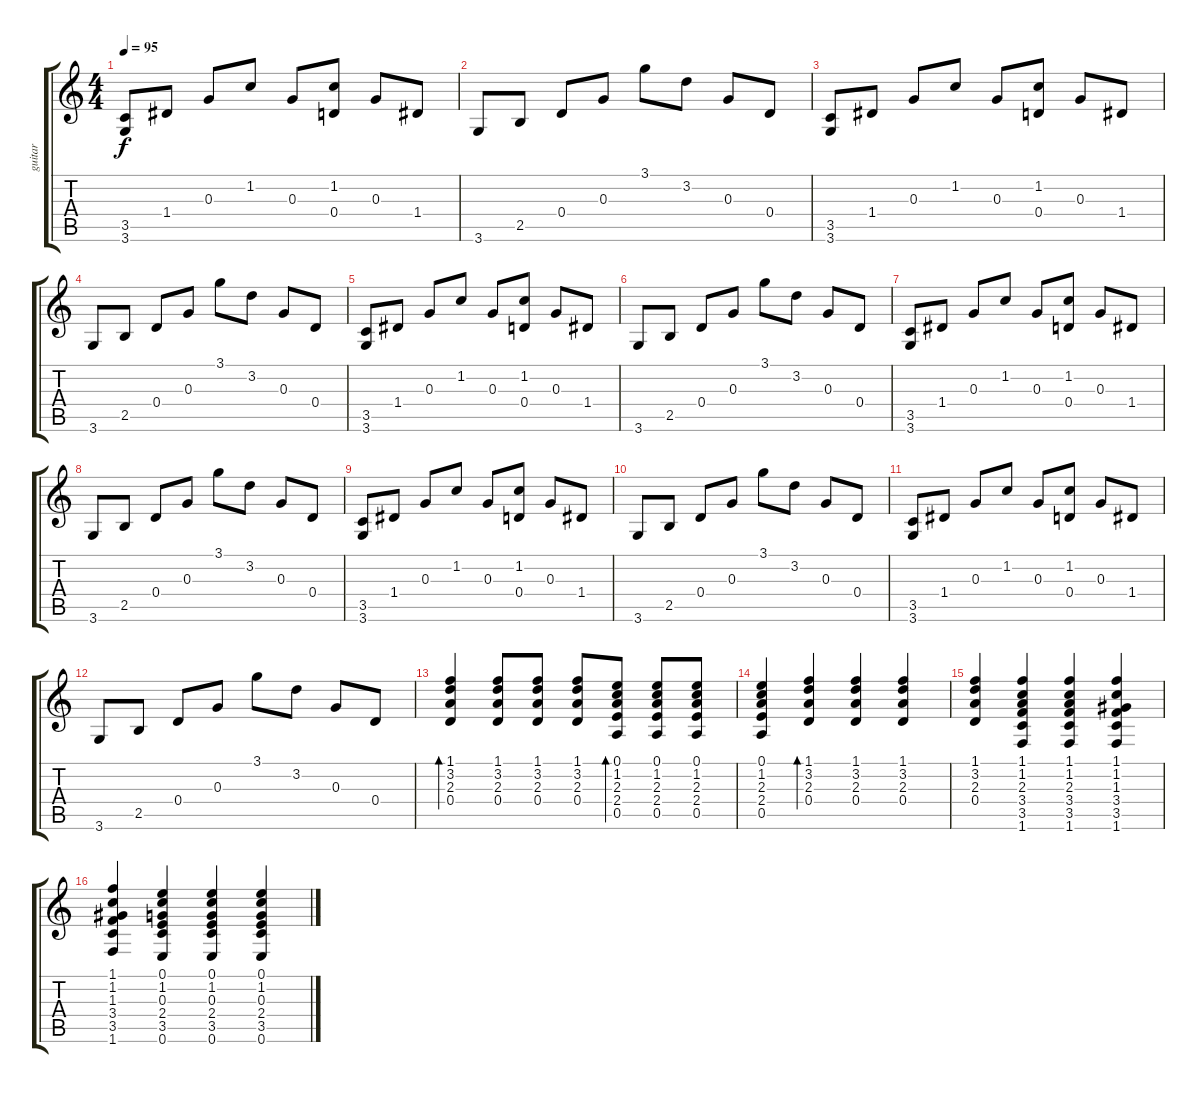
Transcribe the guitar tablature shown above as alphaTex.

\track ("guitar" "guitar") {instrument acousticguitarnylon}
\staff {score tabs}
\tuning (E4 B3 G3 D3 A2 E2) {hide}
\ts (4 4)
\tempo 95
\clef g2
\ks c
(3.5 3.6).8{dy f instrument acousticguitarnylon} 1.4.8 0.3.8 1.2.8 0.3.8 (1.2 0.4).8 0.3.8 1.4.8 |
3.6.8 2.5.8 0.4.8 0.3.8 3.1.8 3.2.8 0.3.8 0.4.8 |
(3.5 3.6).8 1.4.8 0.3.8 1.2.8 0.3.8 (1.2 0.4).8 0.3.8 1.4.8 |
3.6.8 2.5.8 0.4.8 0.3.8 3.1.8 3.2.8 0.3.8 0.4.8 |
(3.5 3.6).8 1.4.8 0.3.8 1.2.8 0.3.8 (1.2 0.4).8 0.3.8 1.4.8 |
3.6.8 2.5.8 0.4.8 0.3.8 3.1.8 3.2.8 0.3.8 0.4.8 |
(3.5 3.6).8 1.4.8 0.3.8 1.2.8 0.3.8 (1.2 0.4).8 0.3.8 1.4.8 |
3.6.8 2.5.8 0.4.8 0.3.8 3.1.8 3.2.8 0.3.8 0.4.8 |
(3.5 3.6).8 1.4.8 0.3.8 1.2.8 0.3.8 (1.2 0.4).8 0.3.8 1.4.8 |
3.6.8 2.5.8 0.4.8 0.3.8 3.1.8 3.2.8 0.3.8 0.4.8 |
(3.5 3.6).8 1.4.8 0.3.8 1.2.8 0.3.8 (1.2 0.4).8 0.3.8 1.4.8 |
3.6.8 2.5.8 0.4.8 0.3.8 3.1.8 3.2.8 0.3.8 0.4.8 |
(1.1 3.2 2.3 0.4).4{bd 60} (1.1 3.2 2.3 0.4).8 (1.1 3.2 2.3 0.4).8 (1.1 3.2 2.3 0.4).8 (0.1 1.2 2.3 2.4 0.5).8{bd 240} (0.1 1.2 2.3 2.4 0.5).8 (0.1 1.2 2.3 2.4 0.5).8 |
(0.1 1.2 2.3 2.4 0.5).4 (1.1 3.2 2.3 0.4).4{bd 240} (1.1 3.2 2.3 0.4).4 (1.1 3.2 2.3 0.4).4 |
(1.1 3.2 2.3 0.4).4 (1.1 1.2 2.3 3.4 3.5 1.6).4 (1.1 1.2 2.3 3.4 3.5 1.6).4 (1.1 1.2 1.3 3.4 3.5 1.6).4 |
(1.1 1.2 1.3 3.4 3.5 1.6).4 (0.1 1.2 0.3 2.4 3.5 0.6).4 (0.1 1.2 0.3 2.4 3.5 0.6).4 (0.1 1.2 0.3 2.4 3.5 0.6).4
